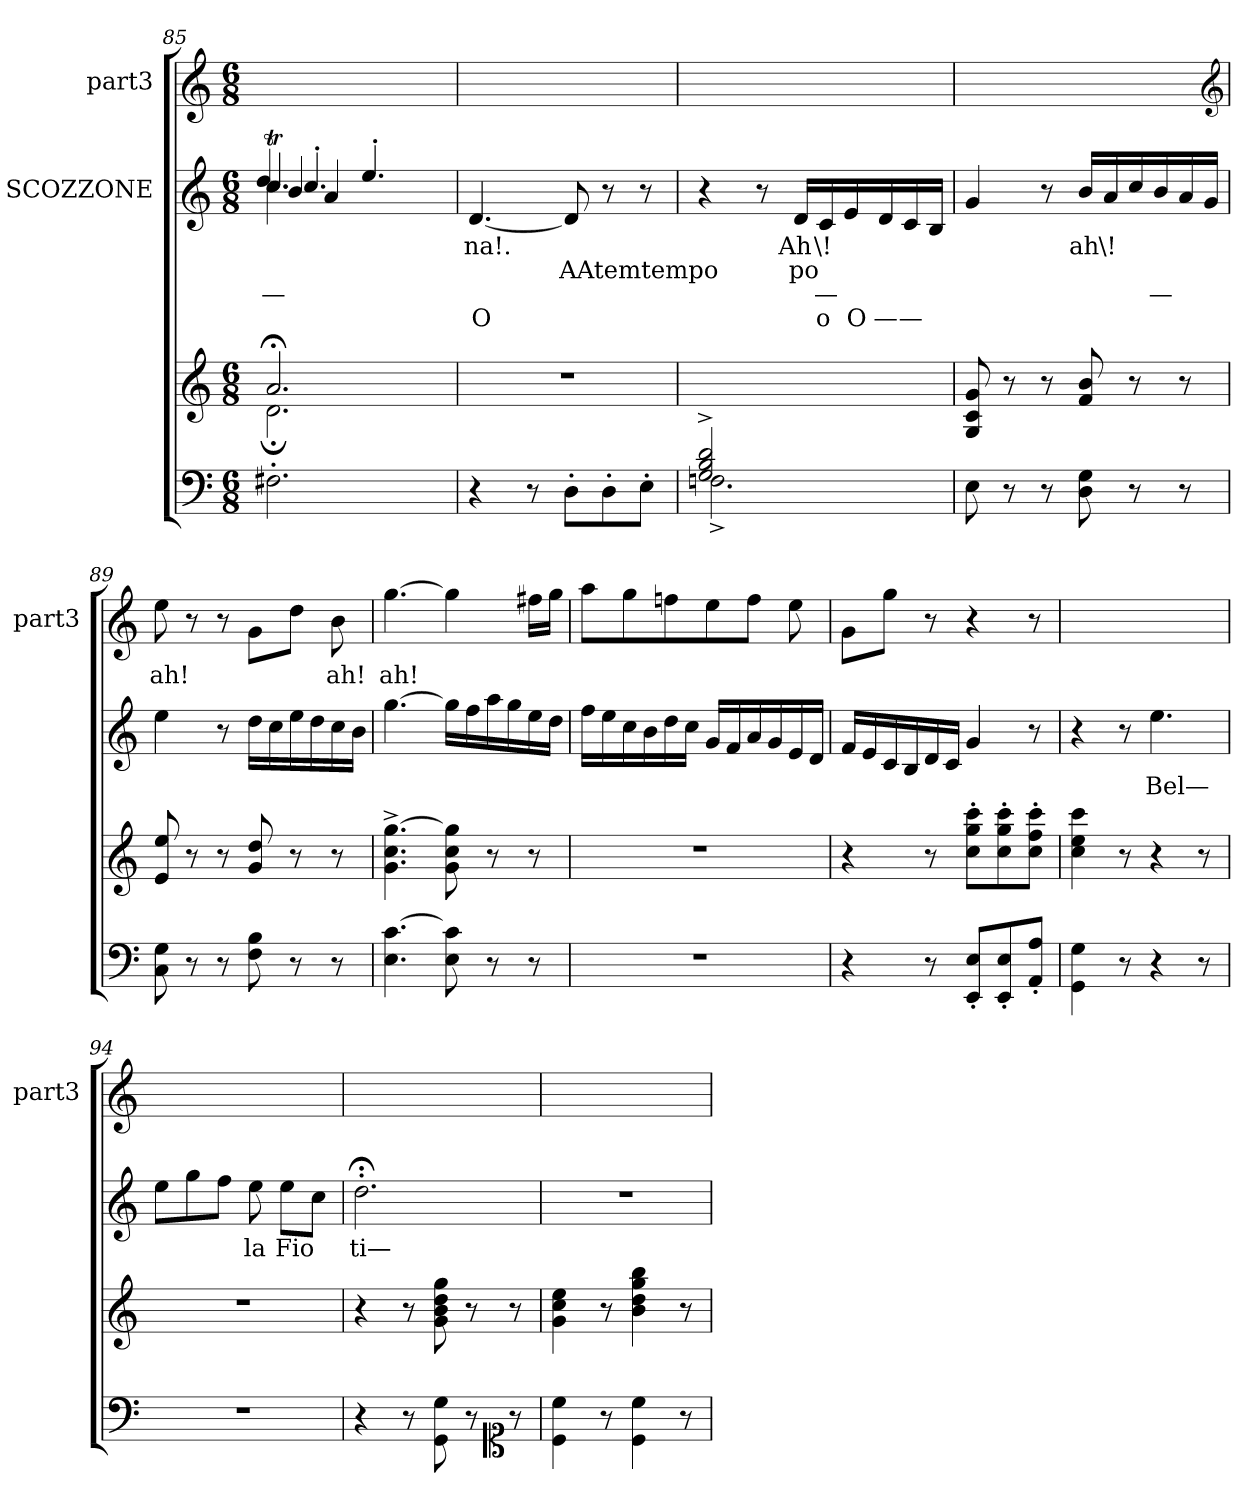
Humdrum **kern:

**kern	**kern	**kern	**text	**text	**text	**text	**kern	**text
*part3	*part3	*part2	*part2	*part2	*part2	*part2	*part1	*part1
*staff4	*staff3	*staff2	*staff2	*staff2	*staff2	*staff2	*staff1	*staff1
*	*	*I"SCOZZONE	*	*	*	*	*I"part3	*
*	*	*	*	*	*	*	*I'part3	*
*clefF4	*clefG2	*clefG2	*	*	*	*	*clefG2	*
*k[]	*k[]	*k[]	*	*	*	*	*k[]	*
*M6/8	*M6/8	*M6/8	*	*	*	*	*M6/8	*
=85	=85	=85	=85	=85	=85	=85	=85	=85
*	*^	*	*	*	*	*	*	*
*	*	*	*^	*	*	*	*	*	*
*	*	*	*^	*^	*	*	*	*	*	*
*	*	*	*	*	*^	*	*	*	*	*	*	*
2.F#X'>i\	2.a;j/	2.d;Z\	2.ccTj\	4bi/	4.cc'<Z/	4ddV/	4.ccN/	.	.	—	.	2.ryy	.
.	.	.	.	4ai/	.	2ryy	.	.	.	.	.	.	.
.	.	.	.	.	4.ee'<Z/	.	4.ryy	.	.	.	.	.	.
.	.	.	.	4ryy	.	.	.	.	.	.	.	.	.
*	*v	*v	*	*	*	*	*	*	*	*	*	*	*
*	*	*v	*v	*v	*v	*v	*	*	*	*	*	*
=86	=86	=86	=86	=86	=86	=86	=86	=86
4r	2.r	[4.dj/	na!.	.	.	O	2.ryy	.
8r	.	.	.	.	.	.	.	.
8D'>i\L	.	8dj/]	.	AAtemtempo	.	.	.	.
8D'>i\	.	8r	.	.	.	.	.	.
8E'>i\J	.	8r	.	.	.	.	.	.
=87	=87	=87	=87	=87	=87	=87	=87	=87
*^	*	*	*	*	*	*	*	*
2Gj^>/ 2dj^>/ 2Bj^>/	2.Fn^<i\	2.ryy	4r	.	.	.	.	2.ryy	.
.	.	.	8r	.	.	.	.	.	.
.	.	.	16dj/LL	Ah	po	.	.	.	.
.	.	.	16cj/	\!	.	—	o	.	.
4ryy	.	.	16ej/	.	.	.	O	.	.
.	.	.	16dj/	.	.	.	—	.	.
.	.	.	16cj/	.	.	.	—	.	.
.	.	.	16Bj/JJ	.	.	.	.	.	.
*v	*v	*	*	*	*	*	*	*	*
=88	=88	=88	=88	=88	=88	=88	=88	=88
8Ei\	8gj/ 8cj/ 8Gj/	4gj/	.	.	.	.	2.ryy	.
8r	8r	.	.	.	.	.	.	.
8r	8r	8r	.	.	.	.	.	.
8Di\ 8Gi\	8bj/ 8fj/	16bj/LL	ah	.	.	.	.	.
.	.	16aj/	\!	.	.	.	.	.
8r	8r	16ccj/	.	.	.	.	.	.
.	.	16bj/	.	.	—	.	.	.
8r	8r	16aj/	.	.	.	.	.	.
.	.	16gj/JJ	.	.	.	.	.	.
*	*	*	*	*	*	*	*clefG2	*
!!LO:LB:g=z
=89	=89	=89	=89	=89	=89	=89	=89	=89
*k[]	*k[]	*k[]	*	*	*	*	*k[]	*
8Ci\ 8Gi\	8eej/ 8ej/	4eej\	.	.	.	.	8eej\	ah!
8r	8r	.	.	.	.	.	8r	.
8r	8r	8r	.	.	.	.	8r	.
8Fi\ 8Bi\	8ddj/ 8gj/	16ddj\LL	.	.	.	.	8gj\L	.
.	.	16ccj\	.	.	.	.	.	.
8r	8r	16eej\	.	.	.	.	8ddj\J	.
.	.	16ddj\	.	.	.	.	.	.
8r	8r	16ccj\	.	.	.	.	8bj\	ah!
.	.	16bj\JJ	.	.	.	.	.	.
=90	=90	=90	=90	=90	=90	=90	=90	=90
4.Ei\ [4.ci\	4.gj^>^<\ 4.ccj^>^<\ [4.ggj^>^<\	[4.ggj\	.	.	.	.	[4.ggj\	ah!
8Ei\ 8ci]\	8gj\ 8ccj\ 8ggj]\	16ggj\LL]	.	.	.	.	4ggj\]	.
.	.	16ffj\	.	.	.	.	.	.
8r	8r	16aaj\	.	.	.	.	.	.
.	.	16ggj\	.	.	.	.	.	.
8r	8r	16eej\	.	.	.	.	16ff#Xj\LL	.
.	.	16ddj\JJ	.	.	.	.	16ggj\JJ	.
=91	=91	=91	=91	=91	=91	=91	=91	=91
2.r	2.r	16ffj\LL	.	.	.	.	8aaj\J	.
.	.	16eej\	.	.	.	.	.	.
.	.	16ccj\	.	.	.	.	8ggj\L	.
.	.	16bj\	.	.	.	.	.	.
.	.	16ddj\	.	.	.	.	8ffnj\J	.
.	.	16ccj\JJ	.	.	.	.	.	.
.	.	16gj/LL	.	.	.	.	8eej\J	.
.	.	16fj/	.	.	.	.	.	.
.	.	16aj/	.	.	.	.	8ffj\J	.
.	.	16gj/	.	.	.	.	.	.
.	.	16ej/	.	.	.	.	8eej\	.
.	.	16dj/JJ	.	.	.	.	.	.
=92	=92	=92	=92	=92	=92	=92	=92	=92
4r	4r	16fj/LL	.	.	.	.	8gj\L	.
.	.	16ej/	.	.	.	.	.	.
.	.	16cj/	.	.	.	.	8ggj\J	.
.	.	16Bj/	.	.	.	.	.	.
8r	8r	16dj/	.	.	.	.	8r	.
.	.	16cj/JJ	.	.	.	.	.	.
8Ei'</ 8EEi'</L	8ccj'>\ 8ggj'>\ 8cccj'>\L	4gj/	.	.	.	.	4r	.
8Ei'</ 8EEi'</	8ccj'>\ 8ggj'>\ 8cccj'>\	.	.	.	.	.	.	.
8Ai'</ 8AAi'</J	8ccj'>\ 8ffj'>\ 8cccj'>\J	8r	.	.	.	.	8r	.
!!LO:LB:g=z
=93	=93	=93	=93	=93	=93	=93	=93	=93
4GGi\ 4Gi\	4ccj\ 4eej\ 4cccj\	4r	.	.	.	.	2.ryy	.
8r	8r	8r	.	.	.	.	.	.
4r	4r	4.eej\	Bel—	.	.	.	.	.
8r	8r	.	.	.	.	.	.	.
=94	=94	=94	=94	=94	=94	=94	=94	=94
2.r	2.r	8eej\J	.	.	.	.	2.ryy	.
.	.	8ggj/	.	.	.	.	.	.
.	.	8ffj\J	.	.	.	.	.	.
.	.	8eej\	la	.	.	.	.	.
.	.	8eej\L	Fio	.	.	.	.	.
.	.	8ccj\J	--	.	.	.	.	.
=95	=95	=95	=95	=95	=95	=95	=95	=95
4r	4r	2.dd;'>j\	ti—	.	.	.	2.ryy	.
8r	8r	.	.	.	.	.	.	.
8GGi\ 8Gi\	8gj\ 8ggj\ 8ddj\ 8bj\	.	.	.	.	.	.	.
8r	8r	.	.	.	.	.	.	.
*clefC1	*	*	*	*	*	*	*	*
8r	8r	.	.	.	.	.	.	.
=96	=96	=96	=96	=96	=96	=96	=96	=96
4ci\ 4cci\	4gj\ 4ccj\ 4eej\	2.r	.	.	.	.	2.ryy	.
8r	8r	.	.	.	.	.	.	.
4ci\ 4cci\	4bj\ 4ddj\ 4ggj\ 4bbj\	.	.	.	.	.	.	.
8r	8r	.	.	.	.	.	.	.
=	=	=	=	=	=	=	=	=
*-	*-	*-	*-	*-	*-	*-	*-	*-
